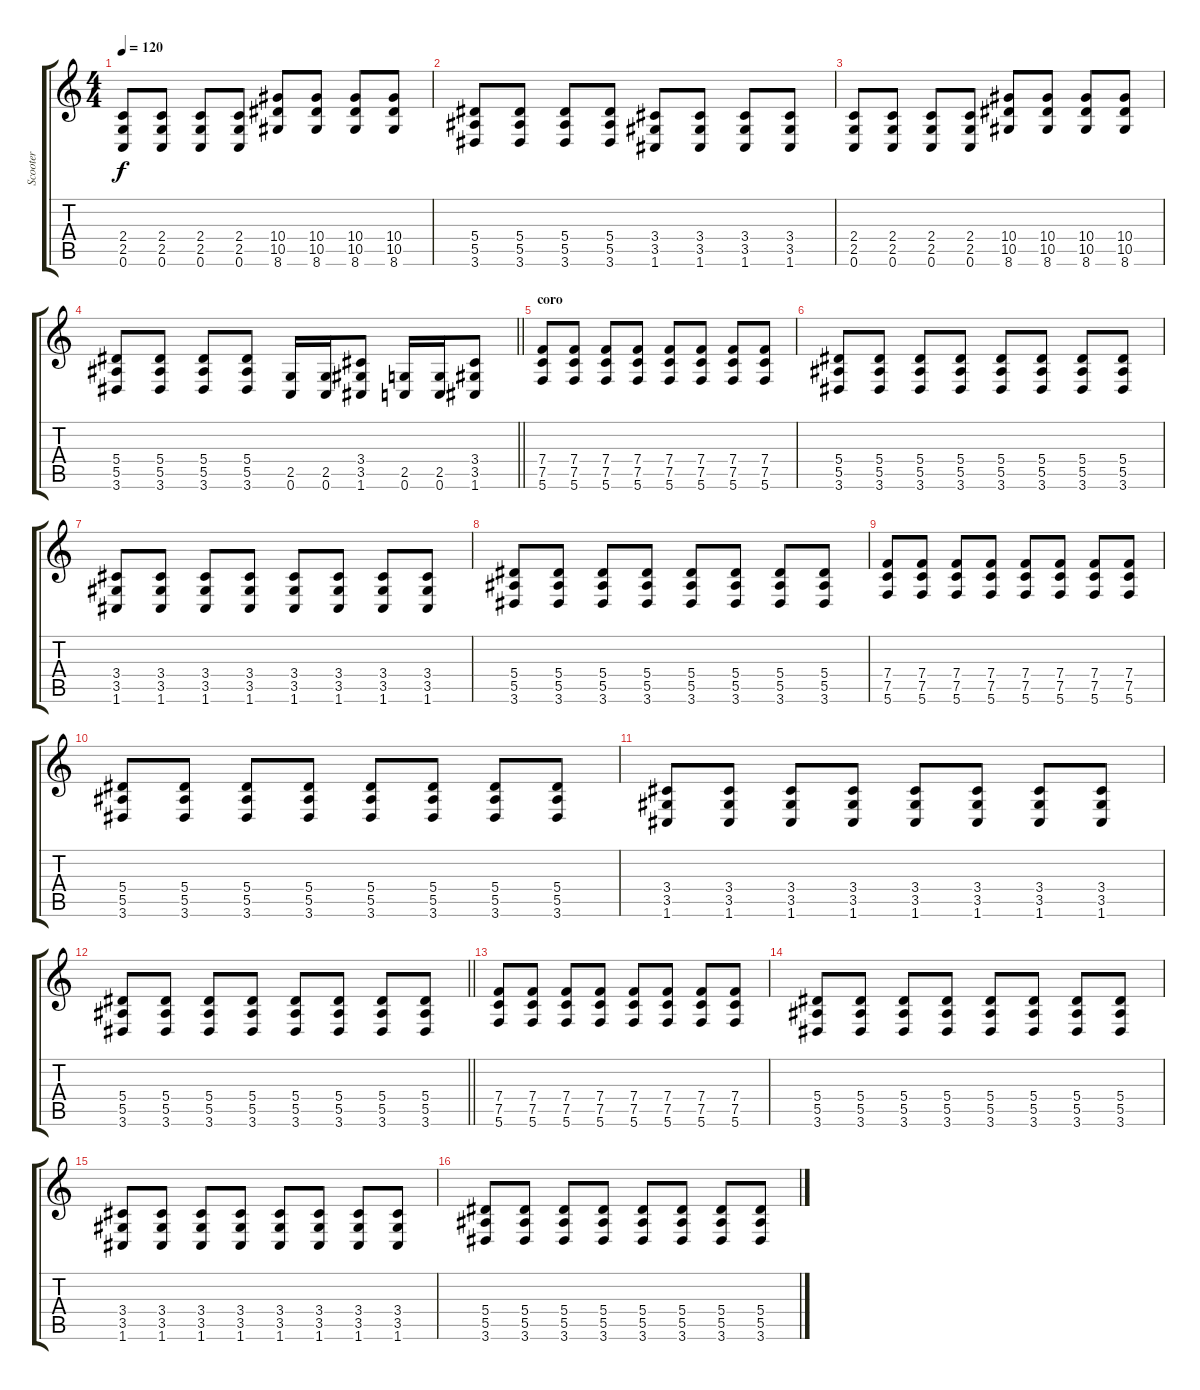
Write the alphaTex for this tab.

\track ("Scooter" "Scooter") {instrument overdrivenguitar}
\staff {score tabs}
\tuning (C4 G3 Eb3 Bb2 F2 C2) {hide}
\ts (4 4)
\tempo 120
\clef g2
\ks c
(2.4 2.5 0.6).8{dy f} (2.4 2.5 0.6).8 (2.4 2.5 0.6).8 (2.4 2.5 0.6).8 (10.4 10.5 8.6).8 (10.4 10.5 8.6).8 (10.4 10.5 8.6).8 (10.4 10.5 8.6).8 |
(5.4 5.5 3.6).8 (5.4 5.5 3.6).8 (5.4 5.5 3.6).8 (5.4 5.5 3.6).8 (3.4 3.5 1.6).8 (3.4 3.5 1.6).8 (3.4 3.5 1.6).8 (3.4 3.5 1.6).8 |
(2.4 2.5 0.6).8 (2.4 2.5 0.6).8 (2.4 2.5 0.6).8 (2.4 2.5 0.6).8 (10.4 10.5 8.6).8 (10.4 10.5 8.6).8 (10.4 10.5 8.6).8 (10.4 10.5 8.6).8 |
\barLineRight lightlight
(5.4 5.5 3.6).8 (5.4 5.5 3.6).8 (5.4 5.5 3.6).8 (5.4 5.5 3.6).8 (2.5 0.6).16 (2.5 0.6).16 (3.4 3.5 1.6).8 (2.5 0.6).16 (2.5 0.6).16 (3.4 3.5 1.6).8 |
\section ("" "coro")
(7.4 7.5 5.6).8 (7.4 7.5 5.6).8 (7.4 7.5 5.6).8 (7.4 7.5 5.6).8 (7.4 7.5 5.6).8 (7.4 7.5 5.6).8 (7.4 7.5 5.6).8 (7.4 7.5 5.6).8 |
(5.4 5.5 3.6).8 (5.4 5.5 3.6).8 (5.4 5.5 3.6).8 (5.4 5.5 3.6).8 (5.4 5.5 3.6).8 (5.4 5.5 3.6).8 (5.4 5.5 3.6).8 (5.4 5.5 3.6).8 |
(3.4 3.5 1.6).8 (3.4 3.5 1.6).8 (3.4 3.5 1.6).8 (3.4 3.5 1.6).8 (3.4 3.5 1.6).8 (3.4 3.5 1.6).8 (3.4 3.5 1.6).8 (3.4 3.5 1.6).8 |
(5.4 5.5 3.6).8 (5.4 5.5 3.6).8 (5.4 5.5 3.6).8 (5.4 5.5 3.6).8 (5.4 5.5 3.6).8 (5.4 5.5 3.6).8 (5.4 5.5 3.6).8 (5.4 5.5 3.6).8 |
(7.4 7.5 5.6).8 (7.4 7.5 5.6).8 (7.4 7.5 5.6).8 (7.4 7.5 5.6).8 (7.4 7.5 5.6).8 (7.4 7.5 5.6).8 (7.4 7.5 5.6).8 (7.4 7.5 5.6).8 |
(5.4 5.5 3.6).8 (5.4 5.5 3.6).8 (5.4 5.5 3.6).8 (5.4 5.5 3.6).8 (5.4 5.5 3.6).8 (5.4 5.5 3.6).8 (5.4 5.5 3.6).8 (5.4 5.5 3.6).8 |
(3.4 3.5 1.6).8 (3.4 3.5 1.6).8 (3.4 3.5 1.6).8 (3.4 3.5 1.6).8 (3.4 3.5 1.6).8 (3.4 3.5 1.6).8 (3.4 3.5 1.6).8 (3.4 3.5 1.6).8 |
\barLineRight lightlight
(5.4 5.5 3.6).8 (5.4 5.5 3.6).8 (5.4 5.5 3.6).8 (5.4 5.5 3.6).8 (5.4 5.5 3.6).8 (5.4 5.5 3.6).8 (5.4 5.5 3.6).8 (5.4 5.5 3.6).8 |
(7.4 7.5 5.6).8 (7.4 7.5 5.6).8 (7.4 7.5 5.6).8 (7.4 7.5 5.6).8 (7.4 7.5 5.6).8 (7.4 7.5 5.6).8 (7.4 7.5 5.6).8 (7.4 7.5 5.6).8 |
(5.4 5.5 3.6).8 (5.4 5.5 3.6).8 (5.4 5.5 3.6).8 (5.4 5.5 3.6).8 (5.4 5.5 3.6).8 (5.4 5.5 3.6).8 (5.4 5.5 3.6).8 (5.4 5.5 3.6).8 |
(3.4 3.5 1.6).8 (3.4 3.5 1.6).8 (3.4 3.5 1.6).8 (3.4 3.5 1.6).8 (3.4 3.5 1.6).8 (3.4 3.5 1.6).8 (3.4 3.5 1.6).8 (3.4 3.5 1.6).8 |
(5.4 5.5 3.6).8 (5.4 5.5 3.6).8 (5.4 5.5 3.6).8 (5.4 5.5 3.6).8 (5.4 5.5 3.6).8 (5.4 5.5 3.6).8 (5.4 5.5 3.6).8 (5.4 5.5 3.6).8
